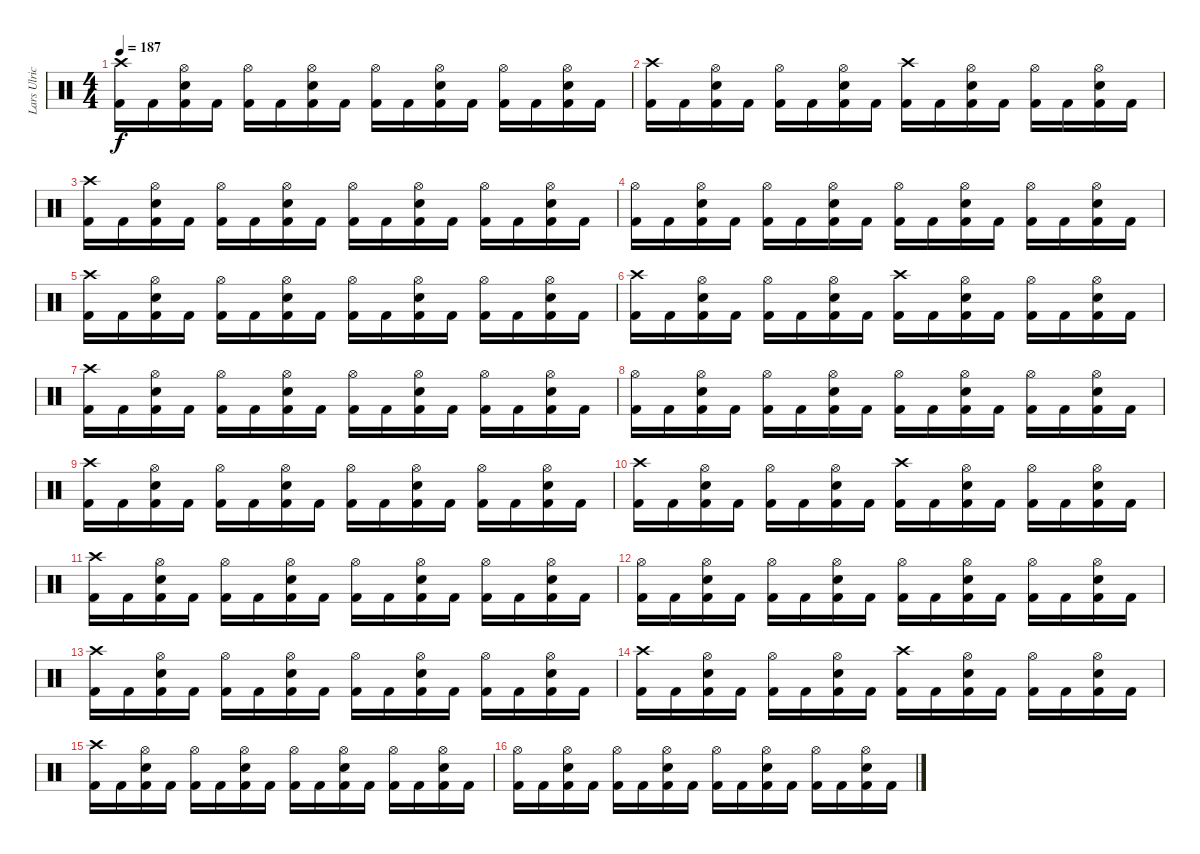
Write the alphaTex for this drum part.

\track ("Lars Ulrich" "Lars Ulric") {instrument percussion}
\staff {score}
\articulation defaults
\ts (4 4)
\tempo 187
\clef neutral
\ks c
("Crash high (hit)" "Kick (hit) 2").16{dy f} "Kick (hit) 2".16 ("Hi-Hat (open)" "Electric Snare (hit)" "Kick (hit) 2").16 "Kick (hit) 2".16 ("Hi-Hat (open)" "Kick (hit) 2").16 "Kick (hit) 2".16 ("Hi-Hat (open)" "Electric Snare (hit)" "Kick (hit) 2").16 "Kick (hit) 2".16 ("Hi-Hat (open)" "Kick (hit) 2").16 "Kick (hit) 2".16 ("Hi-Hat (open)" "Electric Snare (hit)" "Kick (hit) 2").16 "Kick (hit) 2".16 ("Hi-Hat (open)" "Kick (hit) 2").16 "Kick (hit) 2".16 ("Hi-Hat (open)" "Electric Snare (hit)" "Kick (hit) 2").16 "Kick (hit) 2".16 |
("Crash high (hit)" "Kick (hit) 2").16 "Kick (hit) 2".16 ("Hi-Hat (open)" "Electric Snare (hit)" "Kick (hit) 2").16 "Kick (hit) 2".16 ("Hi-Hat (open)" "Kick (hit) 2").16 "Kick (hit) 2".16 ("Hi-Hat (open)" "Electric Snare (hit)" "Kick (hit) 2").16 "Kick (hit) 2".16 ("Crash high (hit)" "Kick (hit) 2").16 "Kick (hit) 2".16 ("Hi-Hat (open)" "Electric Snare (hit)" "Kick (hit) 2").16 "Kick (hit) 2".16 ("Hi-Hat (open)" "Kick (hit) 2").16 "Kick (hit) 2".16 ("Hi-Hat (open)" "Electric Snare (hit)" "Kick (hit) 2").16 "Kick (hit) 2".16 |
("Crash high (hit)" "Kick (hit) 2").16 "Kick (hit) 2".16 ("Hi-Hat (open)" "Electric Snare (hit)" "Kick (hit) 2").16 "Kick (hit) 2".16 ("Hi-Hat (open)" "Kick (hit) 2").16 "Kick (hit) 2".16 ("Hi-Hat (open)" "Electric Snare (hit)" "Kick (hit) 2").16 "Kick (hit) 2".16 ("Hi-Hat (open)" "Kick (hit) 2").16 "Kick (hit) 2".16 ("Hi-Hat (open)" "Electric Snare (hit)" "Kick (hit) 2").16 "Kick (hit) 2".16 ("Hi-Hat (open)" "Kick (hit) 2").16 "Kick (hit) 2".16 ("Hi-Hat (open)" "Electric Snare (hit)" "Kick (hit) 2").16 "Kick (hit) 2".16 |
("Hi-Hat (open)" "Kick (hit) 2").16 "Kick (hit) 2".16 ("Hi-Hat (open)" "Electric Snare (hit)" "Kick (hit) 2").16 "Kick (hit) 2".16 ("Hi-Hat (open)" "Kick (hit) 2").16 "Kick (hit) 2".16 ("Hi-Hat (open)" "Electric Snare (hit)" "Kick (hit) 2").16 "Kick (hit) 2".16 ("Hi-Hat (open)" "Kick (hit) 2").16 "Kick (hit) 2".16 ("Hi-Hat (open)" "Electric Snare (hit)" "Kick (hit) 2").16 "Kick (hit) 2".16 ("Hi-Hat (open)" "Kick (hit) 2").16 "Kick (hit) 2".16 ("Hi-Hat (open)" "Electric Snare (hit)" "Kick (hit) 2").16 "Kick (hit) 2".16 |
("Crash high (hit)" "Kick (hit) 2").16 "Kick (hit) 2".16 ("Hi-Hat (open)" "Electric Snare (hit)" "Kick (hit) 2").16 "Kick (hit) 2".16 ("Hi-Hat (open)" "Kick (hit) 2").16 "Kick (hit) 2".16 ("Hi-Hat (open)" "Electric Snare (hit)" "Kick (hit) 2").16 "Kick (hit) 2".16 ("Hi-Hat (open)" "Kick (hit) 2").16 "Kick (hit) 2".16 ("Hi-Hat (open)" "Electric Snare (hit)" "Kick (hit) 2").16 "Kick (hit) 2".16 ("Hi-Hat (open)" "Kick (hit) 2").16 "Kick (hit) 2".16 ("Hi-Hat (open)" "Electric Snare (hit)" "Kick (hit) 2").16 "Kick (hit) 2".16 |
("Crash high (hit)" "Kick (hit) 2").16 "Kick (hit) 2".16 ("Hi-Hat (open)" "Electric Snare (hit)" "Kick (hit) 2").16 "Kick (hit) 2".16 ("Hi-Hat (open)" "Kick (hit) 2").16 "Kick (hit) 2".16 ("Hi-Hat (open)" "Electric Snare (hit)" "Kick (hit) 2").16 "Kick (hit) 2".16 ("Crash high (hit)" "Kick (hit) 2").16 "Kick (hit) 2".16 ("Hi-Hat (open)" "Electric Snare (hit)" "Kick (hit) 2").16 "Kick (hit) 2".16 ("Hi-Hat (open)" "Kick (hit) 2").16 "Kick (hit) 2".16 ("Hi-Hat (open)" "Electric Snare (hit)" "Kick (hit) 2").16 "Kick (hit) 2".16 |
("Crash high (hit)" "Kick (hit) 2").16 "Kick (hit) 2".16 ("Hi-Hat (open)" "Electric Snare (hit)" "Kick (hit) 2").16 "Kick (hit) 2".16 ("Hi-Hat (open)" "Kick (hit) 2").16 "Kick (hit) 2".16 ("Hi-Hat (open)" "Electric Snare (hit)" "Kick (hit) 2").16 "Kick (hit) 2".16 ("Hi-Hat (open)" "Kick (hit) 2").16 "Kick (hit) 2".16 ("Hi-Hat (open)" "Electric Snare (hit)" "Kick (hit) 2").16 "Kick (hit) 2".16 ("Hi-Hat (open)" "Kick (hit) 2").16 "Kick (hit) 2".16 ("Hi-Hat (open)" "Electric Snare (hit)" "Kick (hit) 2").16 "Kick (hit) 2".16 |
("Hi-Hat (open)" "Kick (hit) 2").16 "Kick (hit) 2".16 ("Hi-Hat (open)" "Electric Snare (hit)" "Kick (hit) 2").16 "Kick (hit) 2".16 ("Hi-Hat (open)" "Kick (hit) 2").16 "Kick (hit) 2".16 ("Hi-Hat (open)" "Electric Snare (hit)" "Kick (hit) 2").16 "Kick (hit) 2".16 ("Hi-Hat (open)" "Kick (hit) 2").16 "Kick (hit) 2".16 ("Hi-Hat (open)" "Electric Snare (hit)" "Kick (hit) 2").16 "Kick (hit) 2".16 ("Hi-Hat (open)" "Kick (hit) 2").16 "Kick (hit) 2".16 ("Hi-Hat (open)" "Electric Snare (hit)" "Kick (hit) 2").16 "Kick (hit) 2".16 |
("Crash high (hit)" "Kick (hit) 2").16 "Kick (hit) 2".16 ("Hi-Hat (open)" "Electric Snare (hit)" "Kick (hit) 2").16 "Kick (hit) 2".16 ("Hi-Hat (open)" "Kick (hit) 2").16 "Kick (hit) 2".16 ("Hi-Hat (open)" "Electric Snare (hit)" "Kick (hit) 2").16 "Kick (hit) 2".16 ("Hi-Hat (open)" "Kick (hit) 2").16 "Kick (hit) 2".16 ("Hi-Hat (open)" "Electric Snare (hit)" "Kick (hit) 2").16 "Kick (hit) 2".16 ("Hi-Hat (open)" "Kick (hit) 2").16 "Kick (hit) 2".16 ("Hi-Hat (open)" "Electric Snare (hit)" "Kick (hit) 2").16 "Kick (hit) 2".16 |
("Crash high (hit)" "Kick (hit) 2").16 "Kick (hit) 2".16 ("Hi-Hat (open)" "Electric Snare (hit)" "Kick (hit) 2").16 "Kick (hit) 2".16 ("Hi-Hat (open)" "Kick (hit) 2").16 "Kick (hit) 2".16 ("Hi-Hat (open)" "Electric Snare (hit)" "Kick (hit) 2").16 "Kick (hit) 2".16 ("Crash high (hit)" "Kick (hit) 2").16 "Kick (hit) 2".16 ("Hi-Hat (open)" "Electric Snare (hit)" "Kick (hit) 2").16 "Kick (hit) 2".16 ("Hi-Hat (open)" "Kick (hit) 2").16 "Kick (hit) 2".16 ("Hi-Hat (open)" "Electric Snare (hit)" "Kick (hit) 2").16 "Kick (hit) 2".16 |
("Crash high (hit)" "Kick (hit) 2").16 "Kick (hit) 2".16 ("Hi-Hat (open)" "Electric Snare (hit)" "Kick (hit) 2").16 "Kick (hit) 2".16 ("Hi-Hat (open)" "Kick (hit) 2").16 "Kick (hit) 2".16 ("Hi-Hat (open)" "Electric Snare (hit)" "Kick (hit) 2").16 "Kick (hit) 2".16 ("Hi-Hat (open)" "Kick (hit) 2").16 "Kick (hit) 2".16 ("Hi-Hat (open)" "Electric Snare (hit)" "Kick (hit) 2").16 "Kick (hit) 2".16 ("Hi-Hat (open)" "Kick (hit) 2").16 "Kick (hit) 2".16 ("Hi-Hat (open)" "Electric Snare (hit)" "Kick (hit) 2").16 "Kick (hit) 2".16 |
("Hi-Hat (open)" "Kick (hit) 2").16 "Kick (hit) 2".16 ("Hi-Hat (open)" "Electric Snare (hit)" "Kick (hit) 2").16 "Kick (hit) 2".16 ("Hi-Hat (open)" "Kick (hit) 2").16 "Kick (hit) 2".16 ("Hi-Hat (open)" "Electric Snare (hit)" "Kick (hit) 2").16 "Kick (hit) 2".16 ("Hi-Hat (open)" "Kick (hit) 2").16 "Kick (hit) 2".16 ("Hi-Hat (open)" "Electric Snare (hit)" "Kick (hit) 2").16 "Kick (hit) 2".16 ("Hi-Hat (open)" "Kick (hit) 2").16 "Kick (hit) 2".16 ("Hi-Hat (open)" "Electric Snare (hit)" "Kick (hit) 2").16 "Kick (hit) 2".16 |
("Crash high (hit)" "Kick (hit) 2").16 "Kick (hit) 2".16 ("Hi-Hat (open)" "Electric Snare (hit)" "Kick (hit) 2").16 "Kick (hit) 2".16 ("Hi-Hat (open)" "Kick (hit) 2").16 "Kick (hit) 2".16 ("Hi-Hat (open)" "Electric Snare (hit)" "Kick (hit) 2").16 "Kick (hit) 2".16 ("Hi-Hat (open)" "Kick (hit) 2").16 "Kick (hit) 2".16 ("Hi-Hat (open)" "Electric Snare (hit)" "Kick (hit) 2").16 "Kick (hit) 2".16 ("Hi-Hat (open)" "Kick (hit) 2").16 "Kick (hit) 2".16 ("Hi-Hat (open)" "Electric Snare (hit)" "Kick (hit) 2").16 "Kick (hit) 2".16 |
("Crash high (hit)" "Kick (hit) 2").16 "Kick (hit) 2".16 ("Hi-Hat (open)" "Electric Snare (hit)" "Kick (hit) 2").16 "Kick (hit) 2".16 ("Hi-Hat (open)" "Kick (hit) 2").16 "Kick (hit) 2".16 ("Hi-Hat (open)" "Electric Snare (hit)" "Kick (hit) 2").16 "Kick (hit) 2".16 ("Crash high (hit)" "Kick (hit) 2").16 "Kick (hit) 2".16 ("Hi-Hat (open)" "Electric Snare (hit)" "Kick (hit) 2").16 "Kick (hit) 2".16 ("Hi-Hat (open)" "Kick (hit) 2").16 "Kick (hit) 2".16 ("Hi-Hat (open)" "Electric Snare (hit)" "Kick (hit) 2").16 "Kick (hit) 2".16 |
("Crash high (hit)" "Kick (hit) 2").16 "Kick (hit) 2".16 ("Hi-Hat (open)" "Electric Snare (hit)" "Kick (hit) 2").16 "Kick (hit) 2".16 ("Hi-Hat (open)" "Kick (hit) 2").16 "Kick (hit) 2".16 ("Hi-Hat (open)" "Electric Snare (hit)" "Kick (hit) 2").16 "Kick (hit) 2".16 ("Hi-Hat (open)" "Kick (hit) 2").16 "Kick (hit) 2".16 ("Hi-Hat (open)" "Electric Snare (hit)" "Kick (hit) 2").16 "Kick (hit) 2".16 ("Hi-Hat (open)" "Kick (hit) 2").16 "Kick (hit) 2".16 ("Hi-Hat (open)" "Electric Snare (hit)" "Kick (hit) 2").16 "Kick (hit) 2".16 |
("Hi-Hat (open)" "Kick (hit) 2").16 "Kick (hit) 2".16 ("Hi-Hat (open)" "Electric Snare (hit)" "Kick (hit) 2").16 "Kick (hit) 2".16 ("Hi-Hat (open)" "Kick (hit) 2").16 "Kick (hit) 2".16 ("Hi-Hat (open)" "Electric Snare (hit)" "Kick (hit) 2").16 "Kick (hit) 2".16 ("Hi-Hat (open)" "Kick (hit) 2").16 "Kick (hit) 2".16 ("Hi-Hat (open)" "Electric Snare (hit)" "Kick (hit) 2").16 "Kick (hit) 2".16 ("Hi-Hat (open)" "Kick (hit) 2").16 "Kick (hit) 2".16 ("Hi-Hat (open)" "Electric Snare (hit)" "Kick (hit) 2").16 "Kick (hit) 2".16
